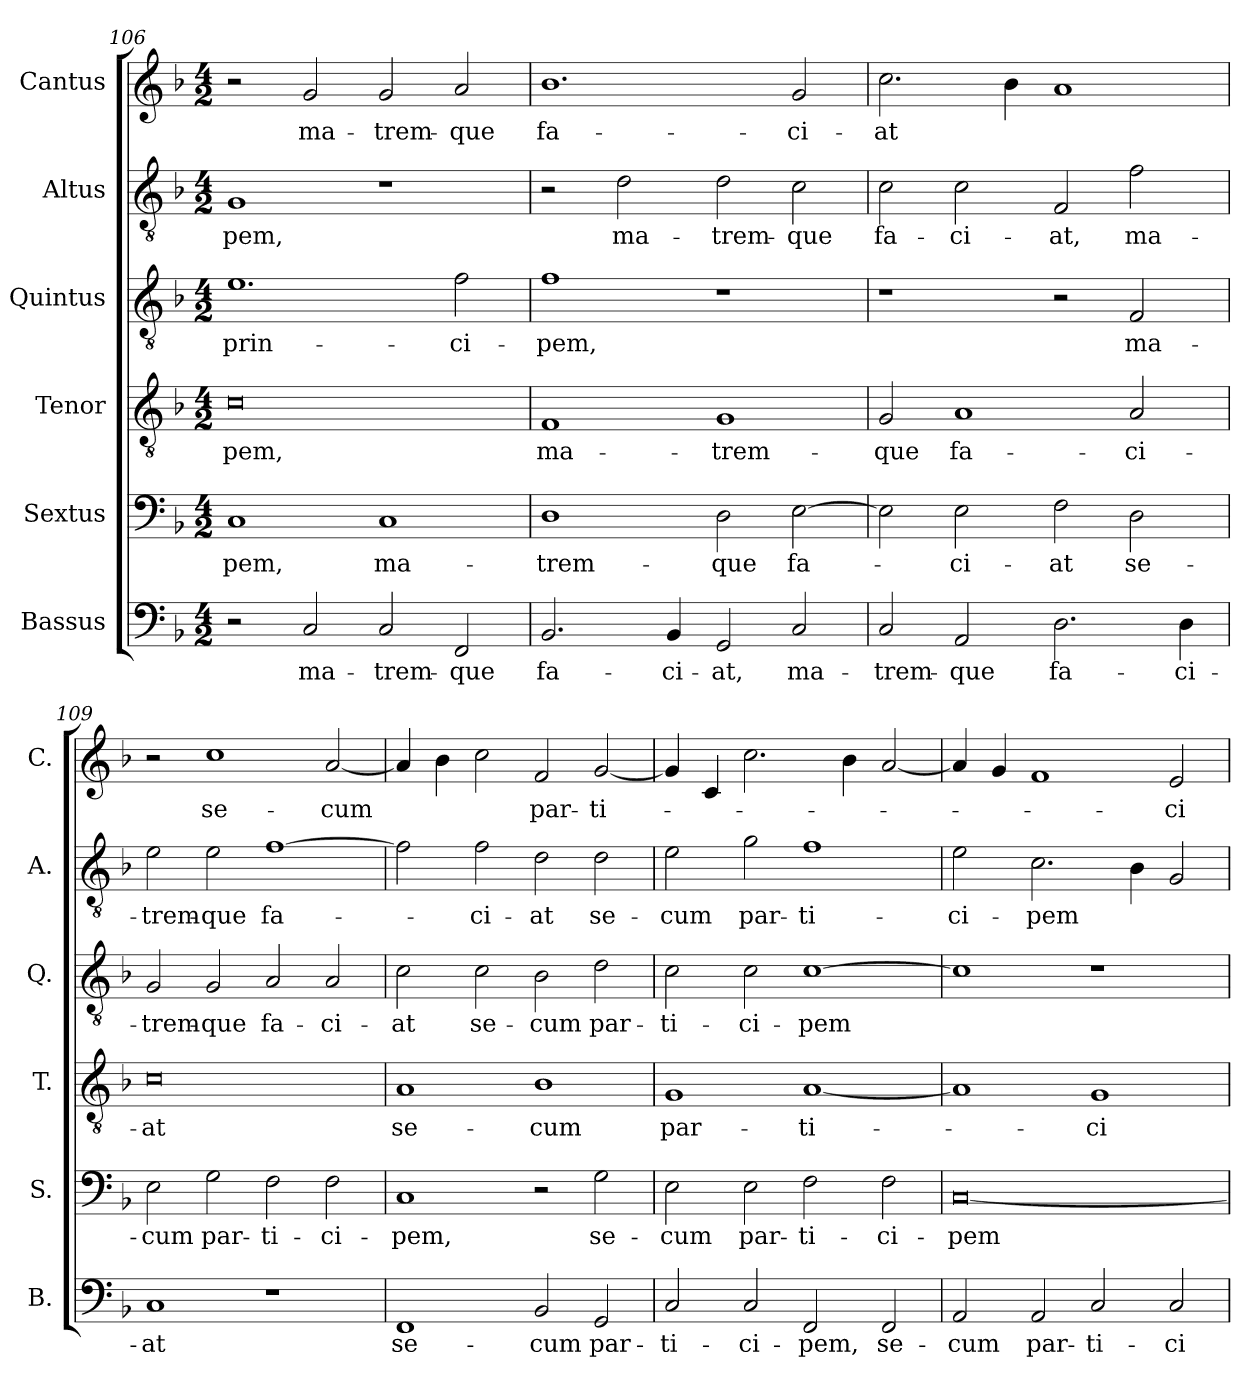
**kern	**text	**kern	**text	**kern	**text	**kern	**text	**kern	**text	**kern	**text
*part6	*part6	*part5	*part5	*part4	*part4	*part3	*part3	*part2	*part2	*part1	*part1
*staff6	*staff6	*staff5	*staff5	*staff4	*staff4	*staff3	*staff3	*staff2	*staff2	*staff1	*staff1
*I"Bassus	*	*I"Sextus	*	*I"Tenor	*	*I"Quintus	*	*I"Altus	*	*I"Cantus	*
*I'B.	*	*I'S.	*	*I'T.	*	*I'Q.	*	*I'A.	*	*I'C.	*
*clefF4	*	*clefF4	*	*clefGv2	*	*clefGv2	*	*clefGv2	*	*clefG2	*
*k[b-]	*	*k[b-]	*	*k[b-]	*	*k[b-]	*	*k[b-]	*	*k[b-]	*
*F:	*	*F:	*	*F:	*	*F:	*	*F:	*	*F:	*
*M4/2	*	*M4/2	*	*M4/2	*	*M4/2	*	*M4/2	*	*M4/2	*
=106	=106	=106	=106	=106	=106	=106	=106	=106	=106	=106	=106
!	!	!	!LO:LY:b	!	!LO:LY:b	!	!LO:LY:b	!	!LO:LY:b	!	!
2r	.	1C	-pem,	0c	-pem,	1.e	prin-	1G	-pem,	2r	.
!	!LO:LY:b	!	!	!	!	!	!	!	!	!	!LO:LY:b
2C/	ma-	.	.	.	.	.	.	.	.	2g/	ma-
!	!LO:LY:b	!	!LO:LY:b	!	!	!	!	!	!	!	!LO:LY:b
2C/	-trem-	1C	ma-	.	.	.	.	1r	.	2g/	-trem-
!	!LO:LY:b	!	!	!	!	!	!LO:LY:b	!	!	!	!LO:LY:b
2FF/	-que	.	.	.	.	2f\	-ci-	.	.	2a/	-que
!!LO:PB:g=z
=107	=107	=107	=107	=107	=107	=107	=107	=107	=107	=107	=107
!	!LO:LY:b	!	!LO:LY:b	!	!LO:LY:b	!	!LO:LY:b	!	!	!	!LO:LY:b
2.BB-/	fa-	1D	-trem-	1F	ma-	1f	-pem,	2r	.	1.b-	fa-
!	!	!	!	!	!	!	!	!	!LO:LY:b	!	!
.	.	.	.	.	.	.	.	2d\	ma-	.	.
!	!LO:LY:b	!	!	!	!	!	!	!	!	!	!
4BB-/	-ci-	.	.	.	.	.	.	.	.	.	.
!	!LO:LY:b	!	!LO:LY:b	!	!LO:LY:b	!	!	!	!LO:LY:b	!	!
2GG/	-at,	2D\	-que	1G	-trem-	1r	.	2d\	-trem-	.	.
!	!LO:LY:b	!	!LO:LY:b	!	!	!	!	!	!LO:LY:b	!	!LO:LY:b
2C/	ma-	[2E\	fa-	.	.	.	.	2c\	-que	2g/	-ci-
=108	=108	=108	=108	=108	=108	=108	=108	=108	=108	=108	=108
!	!LO:LY:b	!	!	!	!LO:LY:b	!	!	!	!LO:LY:b	!	!LO:LY:b
2C/	-trem-	2E\]	.	2G/	-que	1r	.	2c\	fa-	2.cc\	-at
!	!LO:LY:b	!	!LO:LY:b	!	!LO:LY:b	!	!	!	!LO:LY:b	!	!
2AA/	-que	2E\	-ci-	1A	fa-	.	.	2c\	-ci-	.	.
.	.	.	.	.	.	.	.	.	.	4b-\	.
!	!LO:LY:b	!	!LO:LY:b	!	!	!	!	!	!LO:LY:b	!	!
2.D\	fa-	2F\	-at	.	.	2r	.	2F/	-at,	1a	.
!	!	!	!LO:LY:b	!	!LO:LY:b	!	!LO:LY:b	!	!LO:LY:b	!	!
.	.	2D\	se-	2A/	-ci-	2F/	ma-	2f\	ma-	.	.
!	!LO:LY:b	!	!	!	!	!	!	!	!	!	!
4D\	-ci-	.	.	.	.	.	.	.	.	.	.
=109	=109	=109	=109	=109	=109	=109	=109	=109	=109	=109	=109
!	!LO:LY:b	!	!LO:LY:b	!	!LO:LY:b	!	!LO:LY:b	!	!LO:LY:b	!	!
1C	-at	2E\	-cum	0c	-at	2G/	-trem-	2e\	-trem-	2r	.
!	!	!	!LO:LY:b	!	!	!	!LO:LY:b	!	!LO:LY:b	!	!LO:LY:b
.	.	2G\	par-	.	.	2G/	-que	2e\	-que	1cc	se-
!	!	!	!LO:LY:b	!	!	!	!LO:LY:b	!	!LO:LY:b	!	!
1r	.	2F\	-ti-	.	.	2A/	fa-	[1f	fa-	.	.
!	!	!	!LO:LY:b	!	!	!	!LO:LY:b	!	!	!	!LO:LY:b
.	.	2F\	-ci-	.	.	2A/	-ci-	.	.	[2a/	-cum
=110	=110	=110	=110	=110	=110	=110	=110	=110	=110	=110	=110
!	!LO:LY:b	!	!LO:LY:b	!	!LO:LY:b	!	!LO:LY:b	!	!	!	!
1FF	se-	1C	-pem,	1A	se-	2c\	-at	2f\]	.	4a/]	.
.	.	.	.	.	.	.	.	.	.	4b-\	.
!	!	!	!	!	!	!	!LO:LY:b	!	!LO:LY:b	!	!
.	.	.	.	.	.	2c\	se-	2f\	-ci-	2cc\	.
!	!LO:LY:b	!	!	!	!LO:LY:b	!	!LO:LY:b	!	!LO:LY:b	!	!LO:LY:b
2BB-/	-cum	2r	.	1B-	-cum	2B-\	-cum	2d\	-at	2f/	par-
!	!LO:LY:b	!	!LO:LY:b	!	!	!	!LO:LY:b	!	!LO:LY:b	!	!LO:LY:b
2GG/	par-	2G\	se-	.	.	2d\	par-	2d\	se-	[2g/	-ti-
=111	=111	=111	=111	=111	=111	=111	=111	=111	=111	=111	=111
!	!LO:LY:b	!	!LO:LY:b	!	!LO:LY:b	!	!LO:LY:b	!	!LO:LY:b	!	!
2C/	-ti-	2E\	-cum	1G	par-	2c\	-ti-	2e\	-cum	4g/]	.
.	.	.	.	.	.	.	.	.	.	4c/	.
!	!LO:LY:b	!	!LO:LY:b	!	!	!	!LO:LY:b	!	!LO:LY:b	!	!
2C/	-ci-	2E\	par-	.	.	2c\	-ci-	2g\	par-	2.cc\	.
!	!LO:LY:b	!	!LO:LY:b	!	!LO:LY:b	!	!LO:LY:b	!	!LO:LY:b	!	!
2FF/	-pem,	2F\	-ti-	[1A	-ti-	[1c	-pem	1f	-ti-	.	.
.	.	.	.	.	.	.	.	.	.	4b-\	.
!	!LO:LY:b	!	!LO:LY:b	!	!	!	!	!	!	!	!
2FF/	se-	2F\	-ci-	.	.	.	.	.	.	[2a/	.
=112	=112	=112	=112	=112	=112	=112	=112	=112	=112	=112	=112
!	!LO:LY:b	!	!LO:LY:b	!	!	!	!	!	!LO:LY:b	!	!
2AA/	-cum	[0C	-pem	1A]	.	1c]	.	2e\	-ci-	4a/]	.
.	.	.	.	.	.	.	.	.	.	4g/	.
!	!LO:LY:b	!	!	!	!	!	!	!	!LO:LY:b	!	!
2AA/	par-	.	.	.	.	.	.	2.c\	-pem	1f	.
!	!LO:LY:b	!	!	!	!LO:LY:b	!	!	!	!	!	!
2C/	-ti-	.	.	1G	-ci-	1r	.	.	.	.	.
.	.	.	.	.	.	.	.	4B-\	.	.	.
!	!LO:LY:b	!	!	!	!	!	!	!	!	!	!LO:LY:b
2C/	-ci-	.	.	.	.	.	.	2G/	.	2e/	-ci-
=	=	=	=	=	=	=	=	=	=	=	=
*-	*-	*-	*-	*-	*-	*-	*-	*-	*-	*-	*-
